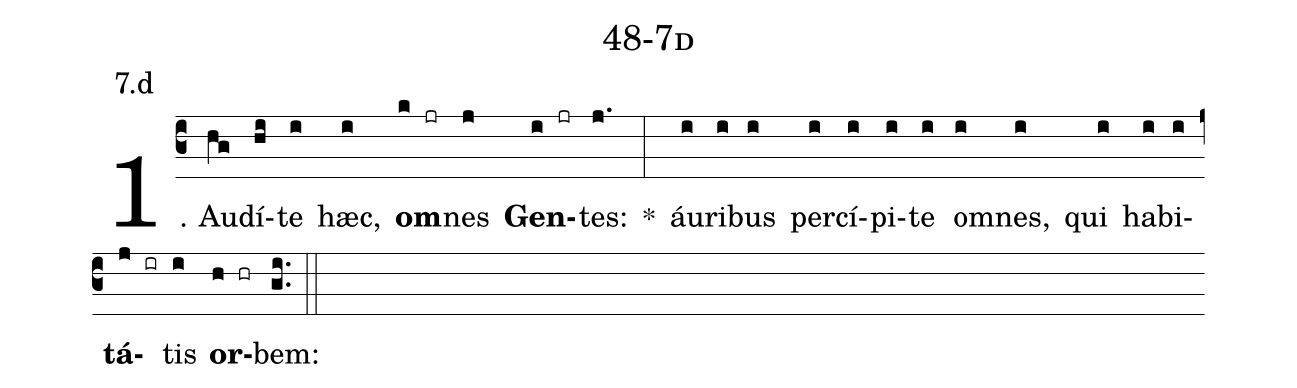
name: 48-7d;
annotation: 7.d;
%%
(c3)1. Au(hg)dí(hi)te(i) hæc,(i) <b>om</b>(k jr)nes(j) <b>Gen</b>(i jr)tes:(j.) *(:) áu(i)ri(i)bus(i) per(i)cí(i)pi(i)te(i) om(i)nes,(i) qui(i) ha(i)bi(i)<b>tá</b>(j ir)tis(i) <b>or</b>(h hr)bem:(gi..) (::)
